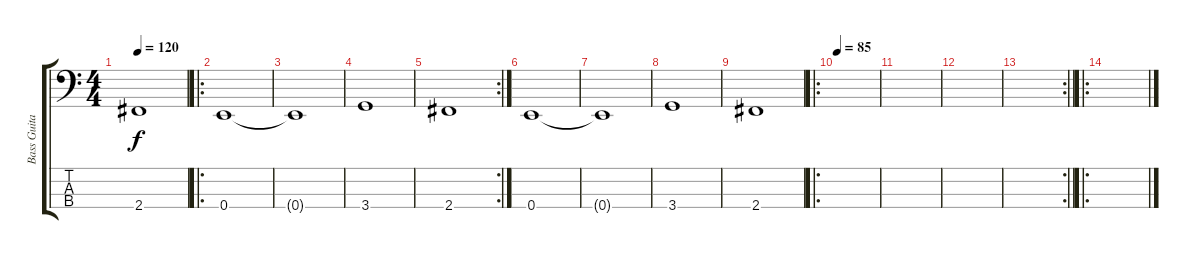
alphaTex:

\track ("Bass Guitar" "Bass Guita") {instrument electricbassfinger}
\staff {score tabs}
\tuning (G2 D2 A1 E1) {hide}
\ts (4 4)
\tempo 120
\clef f4
\ks c
2.4.1{dy f} |
\ro
0.4.1 |
0.4{t}.1 |
3.4.1 |
\rc 2
2.4.1 |
0.4.1 |
0.4{t}.1 |
3.4.1 |
2.4.1 |
\ro
\tempo 85
|
|
|
\rc 2
\barLineRight lightlight
|
\ro
